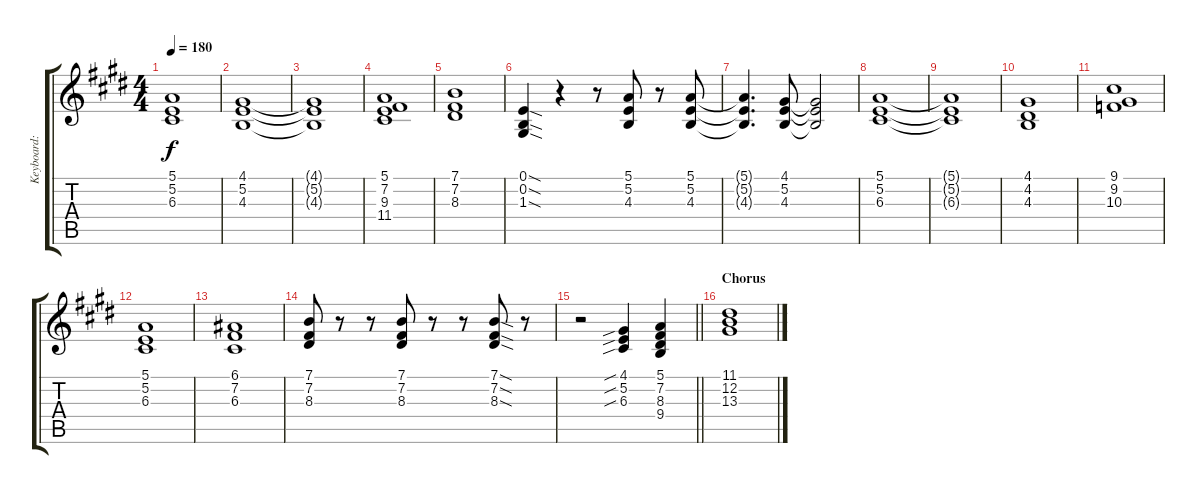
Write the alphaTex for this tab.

\track ("Keyboard: Tsugumi Kotobuki" "Keyboard: ") {instrument lead1square}
\staff {score tabs}
\tuning (E4 B3 G3 D3 A2 E2) {hide}
\ts (4 4)
\tempo 180
\clef g2
\ks e
(5.1{t} 5.2{t} 6.3{t}).1{dy f} |
(4.1 5.2 4.3).1 |
(4.1{t} 5.2{t} 4.3{t}).1 |
(5.1 7.2 9.3 11.4).1 |
(7.1 7.2 8.3).1 |
(0.1{sod} 0.2{sod} 1.3{sod}).4 r.4 r.8 (5.1 5.2 4.3).8 r.8 (5.1 5.2 4.3).8 |
(5.1{t} 5.2{t} 4.3{t}).4{d} (4.1 5.2 4.3).8 (4.1{t} 5.2{t} 4.3{t}).2 |
(5.1 5.2 6.3).1 |
(5.1{t} 5.2{t} 6.3{t}).1 |
(4.1 4.2 4.3).1 |
(9.1 9.2 10.3).1 |
(5.1 5.2 6.3).1 |
(6.1 7.2 6.3).1 |
(7.1 7.2 8.3).8 r.8 r.8 (7.1 7.2 8.3).8 r.8 r.8 (7.1{sod} 7.2{sod} 8.3{sod}).8 r.8 |
\barLineRight lightlight
r.2 (4.1{sib} 5.2{sib} 6.3{sib}).4 (5.1 7.2 8.3 9.4).4 |
\section ("" "Chorus")
(11.1 12.2 13.3).1
